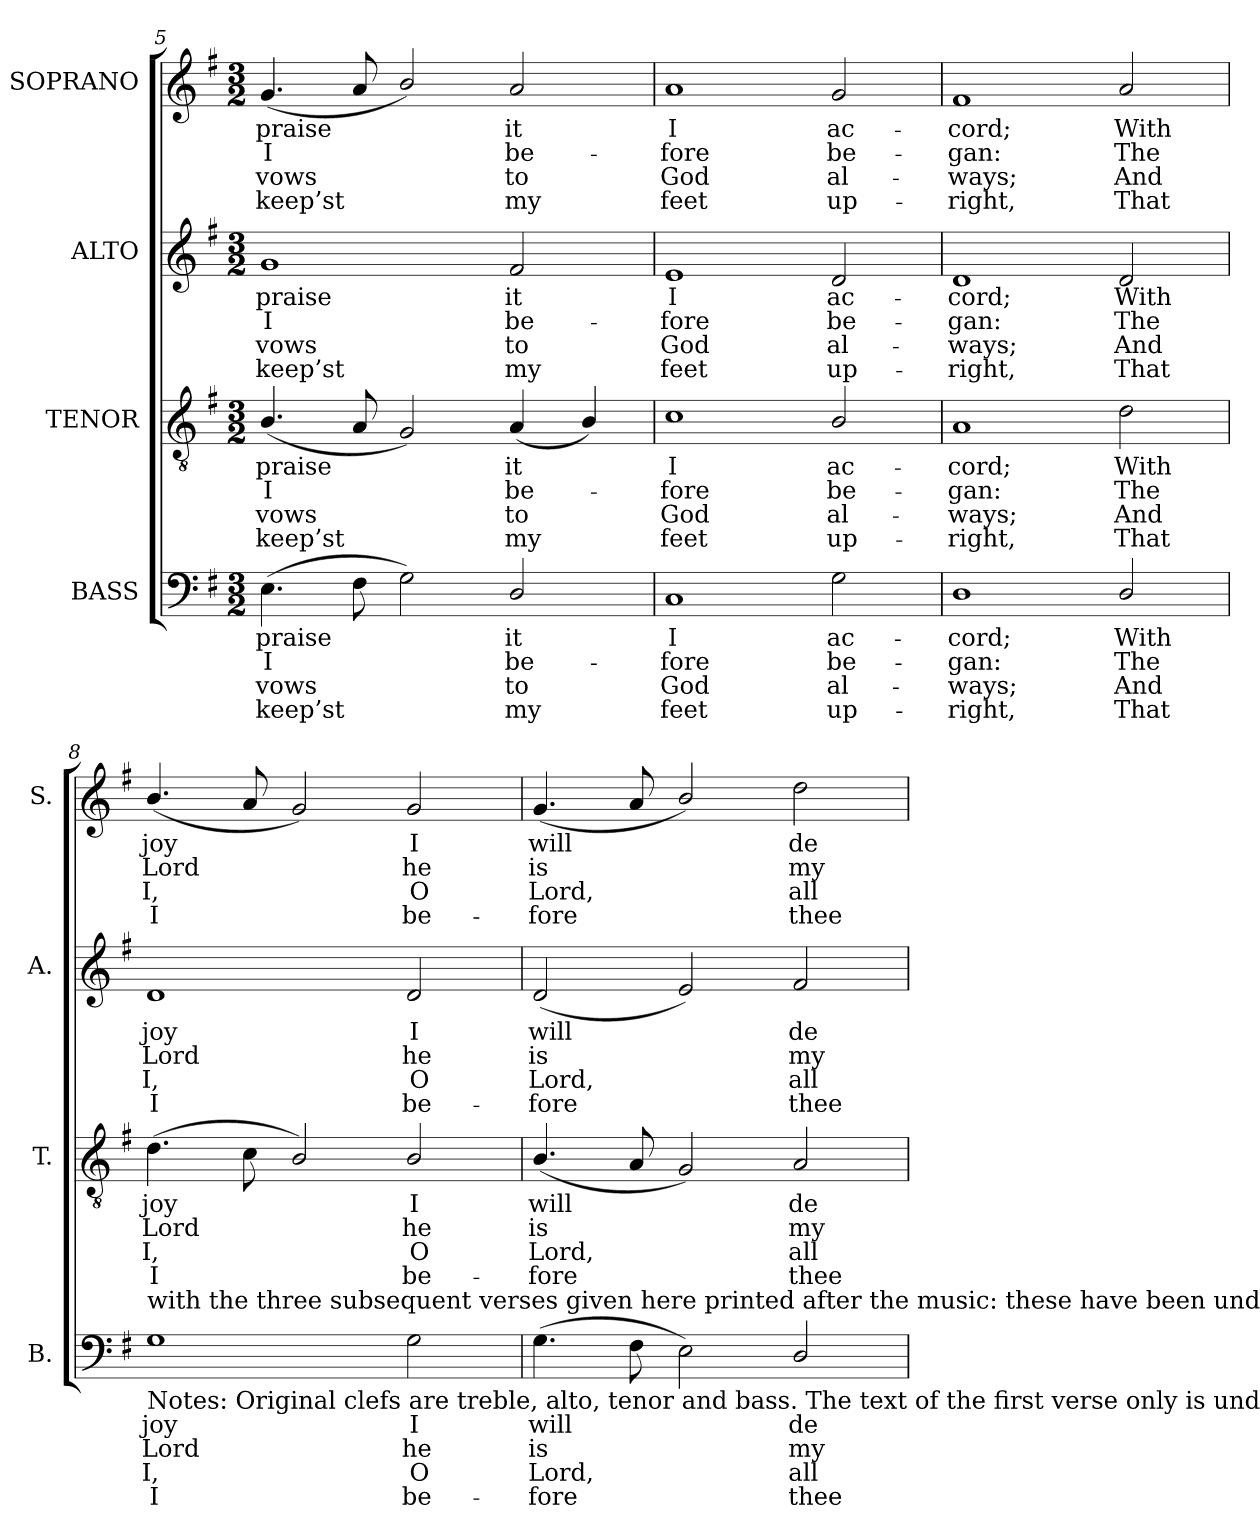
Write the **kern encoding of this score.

**kern	**text	**text	**text	**text	**kern	**text	**text	**text	**text	**kern	**text	**text	**text	**text	**kern	**text	**text	**text	**text
*part4	*part4	*part4	*part4	*part4	*part3	*part3	*part3	*part3	*part3	*part2	*part2	*part2	*part2	*part2	*part1	*part1	*part1	*part1	*part1
*staff4	*staff4	*staff4	*staff4	*staff4	*staff3	*staff3	*staff3	*staff3	*staff3	*staff2	*staff2	*staff2	*staff2	*staff2	*staff1	*staff1	*staff1	*staff1	*staff1
*I"BASS	*	*	*	*	*I"TENOR	*	*	*	*	*I"ALTO	*	*	*	*	*I"SOPRANO	*	*	*	*
*I'B.	*	*	*	*	*I'T.	*	*	*	*	*I'A.	*	*	*	*	*I'S.	*	*	*	*
*clefF4	*	*	*	*	*clefGv2	*	*	*	*	*clefG2	*	*	*	*	*clefG2	*	*	*	*
*	*	*	*	*	*ITrd7c12	*	*	*	*	*	*	*	*	*	*	*	*	*	*
*k[f#]	*	*	*	*	*k[f#]	*	*	*	*	*k[f#]	*	*	*	*	*k[f#]	*	*	*	*
*G:	*	*	*	*	*G:	*	*	*	*	*G:	*	*	*	*	*G:	*	*	*	*
*M3/2	*	*	*	*	*M3/2	*	*	*	*	*M3/2	*	*	*	*	*M3/2	*	*	*	*
=5	=5	=5	=5	=5	=5	=5	=5	=5	=5	=5	=5	=5	=5	=5	=5	=5	=5	=5	=5
!	!LO:LY:b:color=#000000	!LO:LY:b:color=#000000	!LO:LY:b:color=#000000	!LO:LY:b:color=#000000	!	!	!	!	!	!	!	!	!	!	!	!	!	!	!
!	!	!	!	!	!	!LO:LY:b:color=#000000	!LO:LY:b:color=#000000	!LO:LY:b:color=#000000	!LO:LY:b:color=#000000	!	!	!	!	!	!	!	!	!	!
!	!	!	!	!	!	!	!	!	!	!	!LO:LY:b:color=#000000	!LO:LY:b:color=#000000	!LO:LY:b:color=#000000	!LO:LY:b:color=#000000	!	!	!	!	!
!	!	!	!	!	!	!	!	!	!	!	!	!	!	!	!	!LO:LY:b:color=#000000	!LO:LY:b:color=#000000	!LO:LY:b:color=#000000	!LO:LY:b:color=#000000
(4.Ei\	praise	I	vows	keep’st	(4.BBi/	praise	I	vows	keep’st	1gi	praise	I	vows	keep’st	(4.gi/	praise	I	vows	keep’st
8F#i\	.	.	.	.	8AAi/	.	.	.	.	.	.	.	.	.	8ai/	.	.	.	.
2Gi\)	.	.	.	.	2GGi/)	.	.	.	.	.	.	.	.	.	2bi/)	.	.	.	.
!	!LO:LY:b:color=#000000	!LO:LY:b:color=#000000	!LO:LY:b:color=#000000	!LO:LY:b:color=#000000	!	!	!	!	!	!	!	!	!	!	!	!	!	!	!
!	!	!	!	!	!	!LO:LY:b:color=#000000	!LO:LY:b:color=#000000	!LO:LY:b:color=#000000	!LO:LY:b:color=#000000	!	!	!	!	!	!	!	!	!	!
!	!	!	!	!	!	!	!	!	!	!	!LO:LY:b:color=#000000	!LO:LY:b:color=#000000	!LO:LY:b:color=#000000	!LO:LY:b:color=#000000	!	!	!	!	!
!	!	!	!	!	!	!	!	!	!	!	!	!	!	!	!	!LO:LY:b:color=#000000	!LO:LY:b:color=#000000	!LO:LY:b:color=#000000	!LO:LY:b:color=#000000
2Di/	it	be-	to	my	(4AAi/	it	be-	to	my	2f#i/	it	be-	to	my	2ai/	it	be-	to	my
.	.	.	.	.	4BBi/)	.	.	.	.	.	.	.	.	.	.	.	.	.	.
=6	=6	=6	=6	=6	=6	=6	=6	=6	=6	=6	=6	=6	=6	=6	=6	=6	=6	=6	=6
!	!LO:LY:b:color=#000000	!LO:LY:b:color=#000000	!LO:LY:b:color=#000000	!LO:LY:b:color=#000000	!	!	!	!	!	!	!	!	!	!	!	!	!	!	!
!	!	!	!	!	!	!LO:LY:b:color=#000000	!LO:LY:b:color=#000000	!LO:LY:b:color=#000000	!LO:LY:b:color=#000000	!	!	!	!	!	!	!	!	!	!
!	!	!	!	!	!	!	!	!	!	!	!LO:LY:b:color=#000000	!LO:LY:b:color=#000000	!LO:LY:b:color=#000000	!LO:LY:b:color=#000000	!	!	!	!	!
!	!	!	!	!	!	!	!	!	!	!	!	!	!	!	!	!LO:LY:b:color=#000000	!LO:LY:b:color=#000000	!LO:LY:b:color=#000000	!LO:LY:b:color=#000000
1Ci	I	-fore	God	feet	1Ci	I	-fore	God	feet	1ei	I	-fore	God	feet	1ai	I	-fore	God	feet
!	!LO:LY:b:color=#000000	!LO:LY:b:color=#000000	!LO:LY:b:color=#000000	!LO:LY:b:color=#000000	!	!	!	!	!	!	!	!	!	!	!	!	!	!	!
!	!	!	!	!	!	!LO:LY:b:color=#000000	!LO:LY:b:color=#000000	!LO:LY:b:color=#000000	!LO:LY:b:color=#000000	!	!	!	!	!	!	!	!	!	!
!	!	!	!	!	!	!	!	!	!	!	!LO:LY:b:color=#000000	!LO:LY:b:color=#000000	!LO:LY:b:color=#000000	!LO:LY:b:color=#000000	!	!	!	!	!
!	!	!	!	!	!	!	!	!	!	!	!	!	!	!	!	!LO:LY:b:color=#000000	!LO:LY:b:color=#000000	!LO:LY:b:color=#000000	!LO:LY:b:color=#000000
2Gi\	ac-	be-	al-	-up-	2BBi/	ac-	be-	al-	-up-	2di/	ac-	be-	al-	-up-	2gi/	ac-	be-	al-	-up-
=7	=7	=7	=7	=7	=7	=7	=7	=7	=7	=7	=7	=7	=7	=7	=7	=7	=7	=7	=7
!	!LO:LY:b:color=#000000	!LO:LY:b:color=#000000	!LO:LY:b:color=#000000	!LO:LY:b:color=#000000	!	!	!	!	!	!	!	!	!	!	!	!	!	!	!
!	!	!	!	!	!	!LO:LY:b:color=#000000	!LO:LY:b:color=#000000	!LO:LY:b:color=#000000	!LO:LY:b:color=#000000	!	!	!	!	!	!	!	!	!	!
!	!	!	!	!	!	!	!	!	!	!	!LO:LY:b:color=#000000	!LO:LY:b:color=#000000	!LO:LY:b:color=#000000	!LO:LY:b:color=#000000	!	!	!	!	!
!	!	!	!	!	!	!	!	!	!	!	!	!	!	!	!	!LO:LY:b:color=#000000	!LO:LY:b:color=#000000	!LO:LY:b:color=#000000	!LO:LY:b:color=#000000
1Di	-cord;	-gan:	-ways;	right,	1AAi	-cord;	-gan:	-ways;	right,	1di	-cord;	-gan:	-ways;	right,	1f#i	-cord;	-gan:	-ways;	right,
!	!LO:LY:b:color=#000000	!LO:LY:b:color=#000000	!LO:LY:b:color=#000000	!LO:LY:b:color=#000000	!	!	!	!	!	!	!	!	!	!	!	!	!	!	!
!	!	!	!	!	!	!LO:LY:b:color=#000000	!LO:LY:b:color=#000000	!LO:LY:b:color=#000000	!LO:LY:b:color=#000000	!	!	!	!	!	!	!	!	!	!
!	!	!	!	!	!	!	!	!	!	!	!LO:LY:b:color=#000000	!LO:LY:b:color=#000000	!LO:LY:b:color=#000000	!LO:LY:b:color=#000000	!	!	!	!	!
!	!	!	!	!	!	!	!	!	!	!	!	!	!	!	!	!LO:LY:b:color=#000000	!LO:LY:b:color=#000000	!LO:LY:b:color=#000000	!LO:LY:b:color=#000000
2Di/	With	The	And	That	2Di\	With	The	And	That	2di/	With	The	And	That	2ai/	With	The	And	That
!!LO:LB:g=z
=8	=8	=8	=8	=8	=8	=8	=8	=8	=8	=8	=8	=8	=8	=8	=8	=8	=8	=8	=8
!	!LO:LY:b:color=#000000	!LO:LY:b:color=#000000	!LO:LY:b:color=#000000	!LO:LY:b:color=#000000	!	!	!	!	!	!	!	!	!	!	!	!	!	!	!
!	!	!	!	!	!	!LO:LY:b:color=#000000	!LO:LY:b:color=#000000	!LO:LY:b:color=#000000	!LO:LY:b:color=#000000	!	!	!	!	!	!	!	!	!	!
!	!	!	!	!	!	!	!	!	!	!	!LO:LY:b:color=#000000	!LO:LY:b:color=#000000	!LO:LY:b:color=#000000	!LO:LY:b:color=#000000	!	!	!	!	!
!LO:TX:b:t=Notes&colon; Original clefs are treble, alto, tenor and bass. The text of the first verse only is underlaid in the source,	!	!	!	!	!	!	!	!	!	!	!	!	!	!	!	!	!	!	!
!LO:TX:t=with the three subsequent verses given here printed after the music&colon; these have been underlaid editorially.	!	!	!	!	!	!	!	!	!	!	!	!	!	!	!	!	!	!	!
!	!	!	!	!	!	!	!	!	!	!	!	!	!	!	!	!LO:LY:b:color=#000000	!LO:LY:b:color=#000000	!LO:LY:b:color=#000000	!LO:LY:b:color=#000000
1Gi	joy	Lord	I,	I	(4.Di\	joy	Lord	I,	I	1di	joy	Lord	I,	I	(4.bi/	joy	Lord	I,	I
.	.	.	.	.	8Ci\	.	.	.	.	.	.	.	.	.	8ai/	.	.	.	.
.	.	.	.	.	2BBi/)	.	.	.	.	.	.	.	.	.	2gi/)	.	.	.	.
!	!LO:LY:b:color=#000000	!LO:LY:b:color=#000000	!LO:LY:b:color=#000000	!LO:LY:b:color=#000000	!	!	!	!	!	!	!	!	!	!	!	!	!	!	!
!	!	!	!	!	!	!LO:LY:b:color=#000000	!LO:LY:b:color=#000000	!LO:LY:b:color=#000000	!LO:LY:b:color=#000000	!	!	!	!	!	!	!	!	!	!
!	!	!	!	!	!	!	!	!	!	!	!LO:LY:b:color=#000000	!LO:LY:b:color=#000000	!LO:LY:b:color=#000000	!LO:LY:b:color=#000000	!	!	!	!	!
!	!	!	!	!	!	!	!	!	!	!	!	!	!	!	!	!LO:LY:b:color=#000000	!LO:LY:b:color=#000000	!LO:LY:b:color=#000000	!LO:LY:b:color=#000000
2Gi\	I	he	O	be-	2BBi/	I	he	O	be-	2di/	I	he	O	be-	2gi/	I	he	O	be-
=9	=9	=9	=9	=9	=9	=9	=9	=9	=9	=9	=9	=9	=9	=9	=9	=9	=9	=9	=9
!	!LO:LY:b:color=#000000	!LO:LY:b:color=#000000	!LO:LY:b:color=#000000	!LO:LY:b:color=#000000	!	!	!	!	!	!	!	!	!	!	!	!	!	!	!
!	!	!	!	!	!	!LO:LY:b:color=#000000	!LO:LY:b:color=#000000	!LO:LY:b:color=#000000	!LO:LY:b:color=#000000	!	!	!	!	!	!	!	!	!	!
!	!	!	!	!	!	!	!	!	!	!	!LO:LY:b:color=#000000	!LO:LY:b:color=#000000	!LO:LY:b:color=#000000	!LO:LY:b:color=#000000	!	!	!	!	!
!	!	!	!	!	!	!	!	!	!	!	!	!	!	!	!	!LO:LY:b:color=#000000	!LO:LY:b:color=#000000	!LO:LY:b:color=#000000	!LO:LY:b:color=#000000
(4.Gi\	will	is	-Lord,	fore	(4.BBi/	will	is	-Lord,	fore	(2di/	will	is	-Lord,	fore	(4.gi/	will	is	-Lord,	fore
8F#i\	.	.	.	.	8AAi/	.	.	.	.	.	.	.	.	.	8ai/	.	.	.	.
2Ei\)	.	.	.	.	2GGi/)	.	.	.	.	2ei/)	.	.	.	.	2bi/)	.	.	.	.
!	!LO:LY:b:color=#000000	!LO:LY:b:color=#000000	!LO:LY:b:color=#000000	!LO:LY:b:color=#000000	!	!	!	!	!	!	!	!	!	!	!	!	!	!	!
!	!	!	!	!	!	!LO:LY:b:color=#000000	!LO:LY:b:color=#000000	!LO:LY:b:color=#000000	!LO:LY:b:color=#000000	!	!	!	!	!	!	!	!	!	!
!	!	!	!	!	!	!	!	!	!	!	!LO:LY:b:color=#000000	!LO:LY:b:color=#000000	!LO:LY:b:color=#000000	!LO:LY:b:color=#000000	!	!	!	!	!
!	!	!	!	!	!	!	!	!	!	!	!	!	!	!	!	!LO:LY:b:color=#000000	!LO:LY:b:color=#000000	!LO:LY:b:color=#000000	!LO:LY:b:color=#000000
2Di/	de-	my	all	thee	2AAi/	de-	my	all	thee	2f#i/	de-	my	all	thee	2ddi\	de-	my	all	thee
=	=	=	=	=	=	=	=	=	=	=	=	=	=	=	=	=	=	=	=
*-	*-	*-	*-	*-	*-	*-	*-	*-	*-	*-	*-	*-	*-	*-	*-	*-	*-	*-	*-
